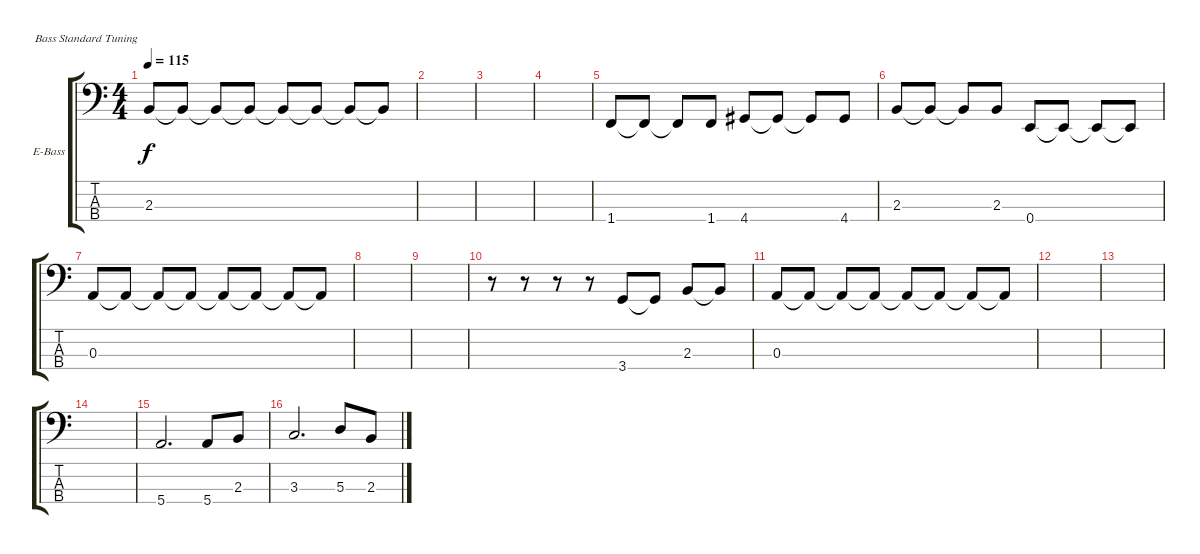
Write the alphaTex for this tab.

\defaultSystemsLayout 4
\bracketExtendMode groupsimilarinstruments
\firstSystemTrackNameOrientation horizontal
\otherSystemsTrackNameOrientation horizontal
\track ("Electric Bass" "E-Bass") {instrument electricbassfinger}
\staff {score tabs}
\tuning (G2 D2 A1 E1)
\ts (4 4)
\tempo 115
\clef f4
\ks c
2.3.8{dy f} 2.3{t}.8 2.3{t}.8 2.3{t}.8 2.3{t}.8 2.3{t}.8 2.3{t}.8 2.3{t}.8 |
|
|
|
1.4.8 1.4{t}.8 1.4{t}.8 1.4.8 4.4.8 4.4{t}.8 4.4{t}.8 4.4.8 |
2.3.8 2.3{t}.8 2.3{t}.8 2.3.8 0.4.8 0.4{t}.8 0.4{t}.8 0.4{t}.8 |
0.3.8 0.3{t}.8 0.3{t}.8 0.3{t}.8 0.3{t}.8 0.3{t}.8 0.3{t}.8 0.3{t}.8 |
|
|
r.8 r.8 r.8 r.8 3.4.8 3.4{t}.8 2.3.8 2.3{t}.8 |
0.3.8 0.3{t}.8 0.3{t}.8 0.3{t}.8 0.3{t}.8 0.3{t}.8 0.3{t}.8 0.3{t}.8 |
|
|
|
5.4.2{d} 5.4.8 2.3.8 |
3.3.2{d} 5.3.8 2.3.8
